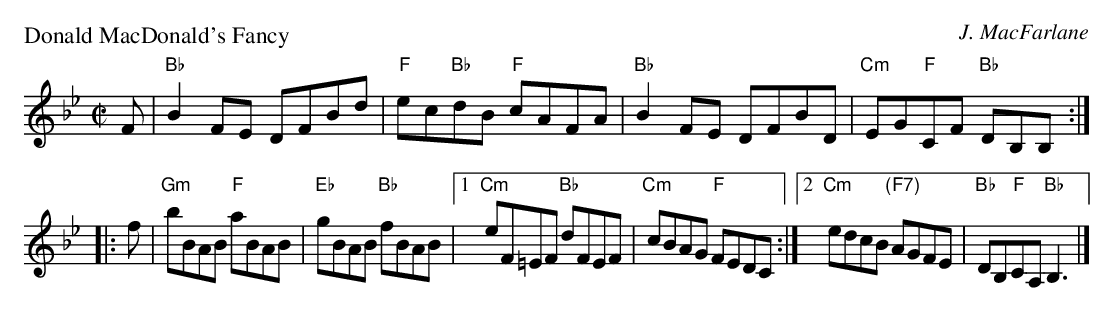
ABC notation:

X:1
P: Donald MacDonald's Fancy
C: J. MacFarlane
M: C|
L: 1/8
K: Bb
F |\
"Bb"B2FE DFBd | "F"ec"Bb"dB "F"cAFA |\
"Bb"B2FE DFBD | "Cm"EG"F"CF "Bb"DB,B, :|
|: f |\
"Gm"bBAB "F"aBAB | "Eb"gBAB "Bb"fBAB |\
[1 "Cm"eF=EF "Bb"dFEF | "Cm"cBAG "F"FEDC :|\
[2 "Cm"edcB "(F7)"AGFE | "Bb"DB,"F"CA, "Bb"B,3 |]
